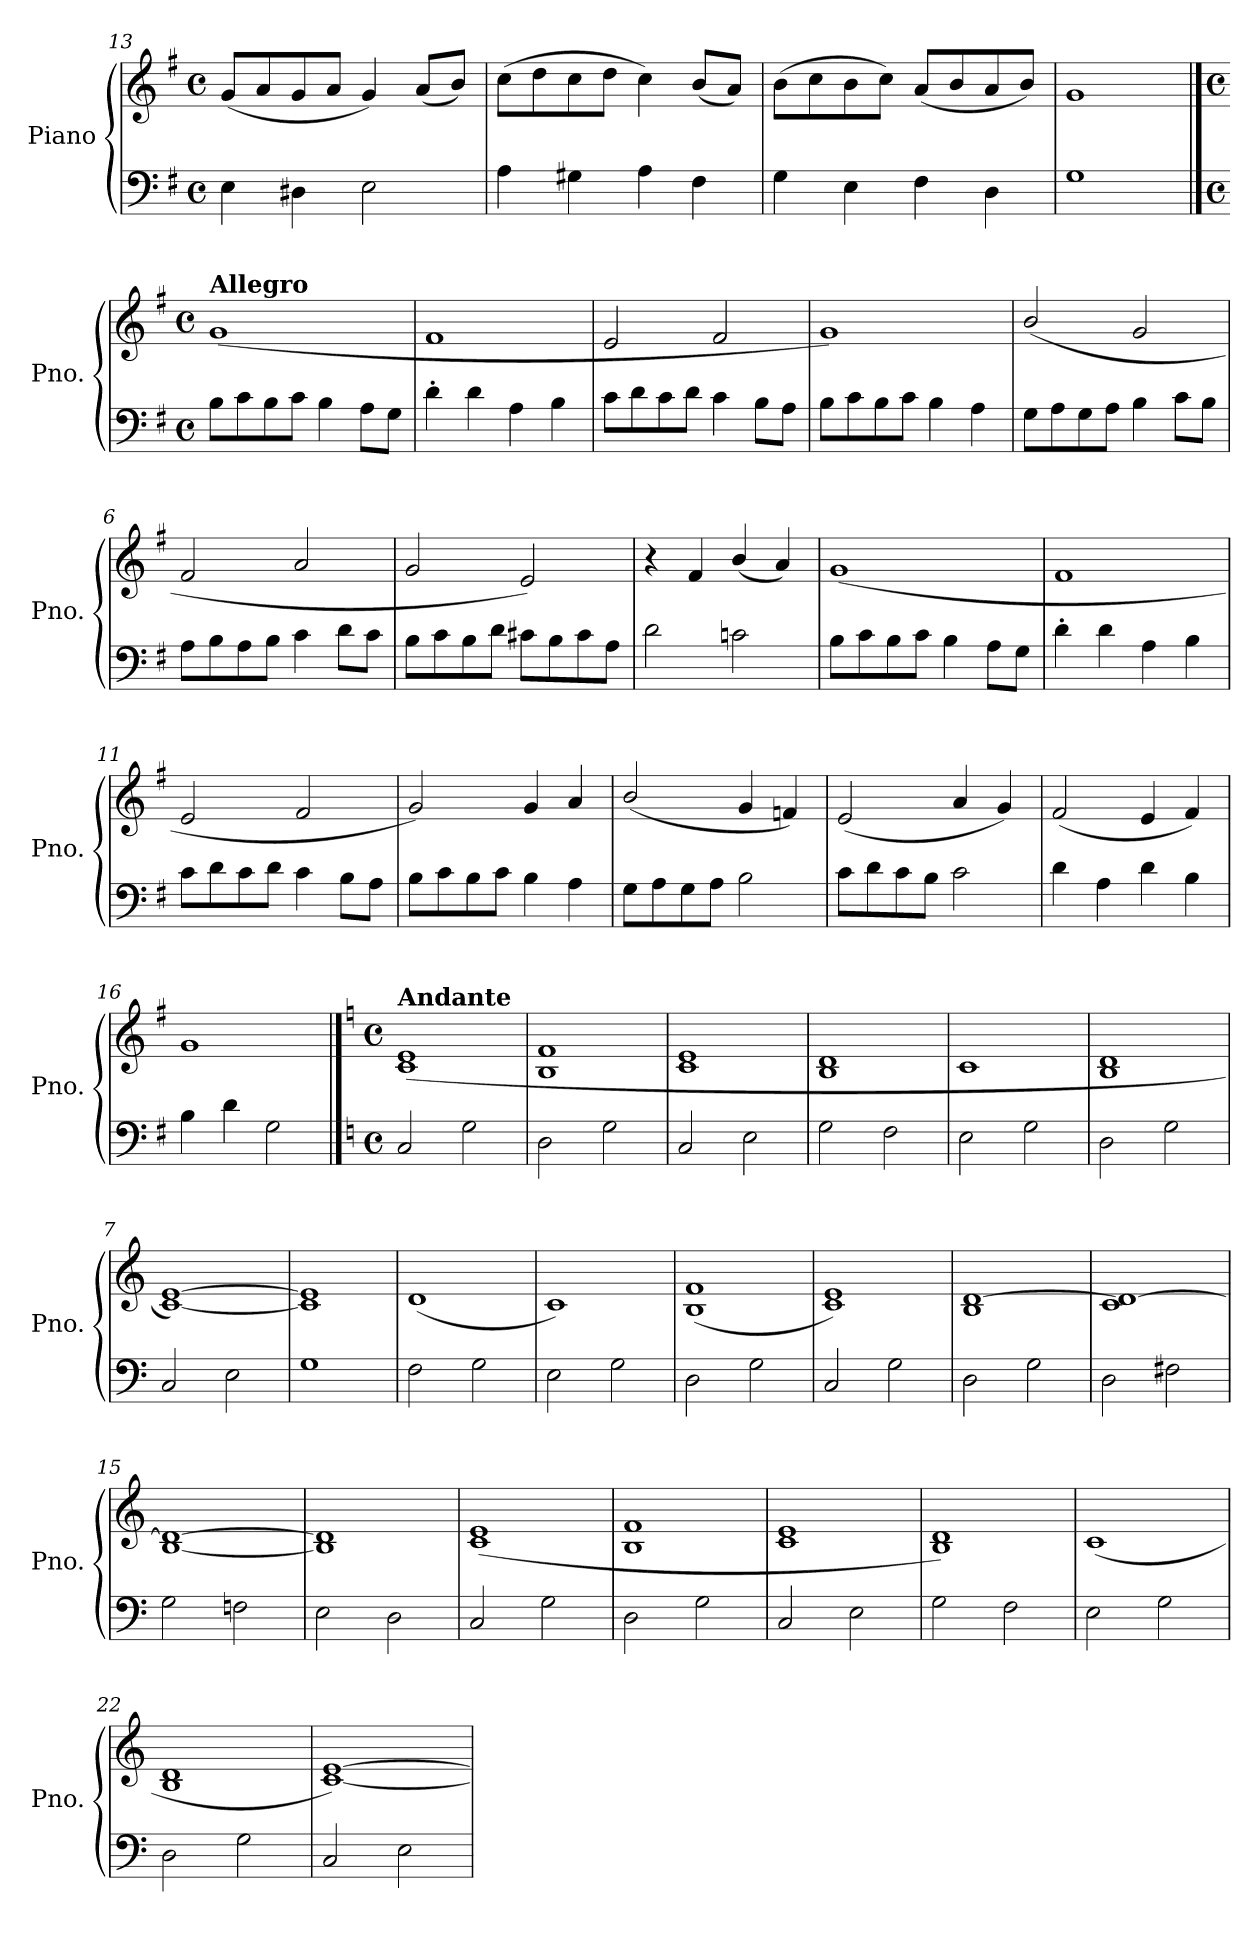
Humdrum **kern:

**kern	**kern
*part1	*part1
*staff2	*staff1
*I"Piano	*
*I'Pno.	*
!!LO:PB:g=z
*clefF4	*clefG2
*k[f#]	*k[f#]
*M4/4	*M4/4
*met(c)	*met(c)
=13	=13
4E\	(<8g/L
.	8a/
4D#X\	8g/
.	8a/J
2E\	4g/)
.	(<8a/L
.	8b/J)
=14	=14
4A\	(>8cc\L
.	8dd\
4G#X\	8cc\
.	8dd\J
4A\	4cc\)
4F#\	(<8b/L
.	8a/J)
=15	=15
4G\	(>8b\L
.	8cc\
4E\	8b\
.	8cc\J)
4F#\	(<8a/L
.	8b/
4D\	8a/
.	8b/J)
=16	=16
1G	1g
!!LO:LB:g=z
==1	==1
*M4/4	*M4/4
*met(c)	*met(c)
!	!LO:TX:a:B:t=Allegro
8B\L	(>1g
8c\	.
8B\	.
8c\J	.
4B\	.
8A\L	.
8G\J	.
=2	=2
4d'\	1f#
4d\	.
4A\	.
4B\	.
=3	=3
8c\L	2e/
8d\	.
8c\	.
8d\J	.
4c\	2f#/
8B\L	.
8A\J	.
!!LO:LB:g=z
=4	=4
8B\L	1g)
8c\	.
8B\	.
8c\J	.
4B\	.
4A\	.
=5	=5
8G\L	(<2b/
8A\	.
8G\	.
8A\J	.
4B\	2g/
8c\L	.
8B\J	.
=6	=6
8A\L	2f#/
8B\	.
8A\	.
8B\J	.
4c\	2a/
8d\L	.
8c\J	.
!!LO:LB:g=z
=7	=7
8B\L	2g/
8c\	.
8B\	.
8d\J	.
8c#X\L	2e/)
8B\	.
8c#\	.
8A\J	.
=8	=8
2d\	4r
.	4f#/
2cn\	(<4b/
.	4a/)
=9	=9
8B\L	(>1g
8c\	.
8B\	.
8c\J	.
4B\	.
8A\L	.
8G\J	.
=10	=10
4d'\	1f#
4d\	.
4A\	.
4B\	.
!!LO:LB:g=z
=11	=11
8c\L	2e/
8d\	.
8c\	.
8d\J	.
4c\	2f#/
8B\L	.
8A\J	.
=12	=12
8B\L	2g/)
8c\	.
8B\	.
8c\J	.
4B\	4g/
4A\	4a/
=13	=13
8G\L	(<2b/
8A\	.
8G\	.
8A\J	.
2B\	4g/
.	4fn/)
!!LO:LB:g=z
=14	=14
8c\L	(<2e/
8d\	.
8c\	.
8B\J	.
2c\	4a/
.	4g/)
=15	=15
4d\	(<2f#/
4A\	.
4d\	4e/
4B\	4f#/)
=16	=16
4B\	1g
4d\	.
2G\	.
!!LO:PB:g=z
==1	==1
*k[]	*k[]
*M4/4	*M4/4
*met(c)	*met(c)
!	!LO:TX:a:B:t=Andante
2C/	(>1c 1e
2G\	.
=2	=2
2D\	1B 1f
2G\	.
=3	=3
2C/	1c 1e
2E\	.
=4	=4
2G\	1B 1d
2F\	.
=5	=5
2E\	1c
2G\	.
=6	=6
2D\	1B 1d
2G\	.
=7	=7
2C/	[1c [1e)
2E\	.
=8	=8
1G	1c] 1e]
!!LO:LB:g=z
=9	=9
2F\	(<1d
2G\	.
=10	=10
2E\	1c)
2G\	.
=11	=11
2D\	(>1B 1f
2G\	.
=12	=12
2C/	1c 1e)
2G\	.
=13	=13
2D\	1B [1d
2G\	.
=14	=14
2D\	1c 1d_
2F#X\	.
=15	=15
2G\	[1B 1d_
2Fn\	.
=16	=16
2E\	1B] 1d]
2D\	.
=17	=17
2C/	(>1c 1e
2G\	.
!!LO:LB:g=z
=18	=18
2D\	1B 1f
2G\	.
=19	=19
2C/	1c 1e
2E\	.
=20	=20
2G\	1B 1d)
2F\	.
=21	=21
2E\	(>1c
2G\	.
=22	=22
2D\	1B 1d
2G\	.
=23	=23
2C/	[1c [1e)
2E\	.
=	=
*-	*-
